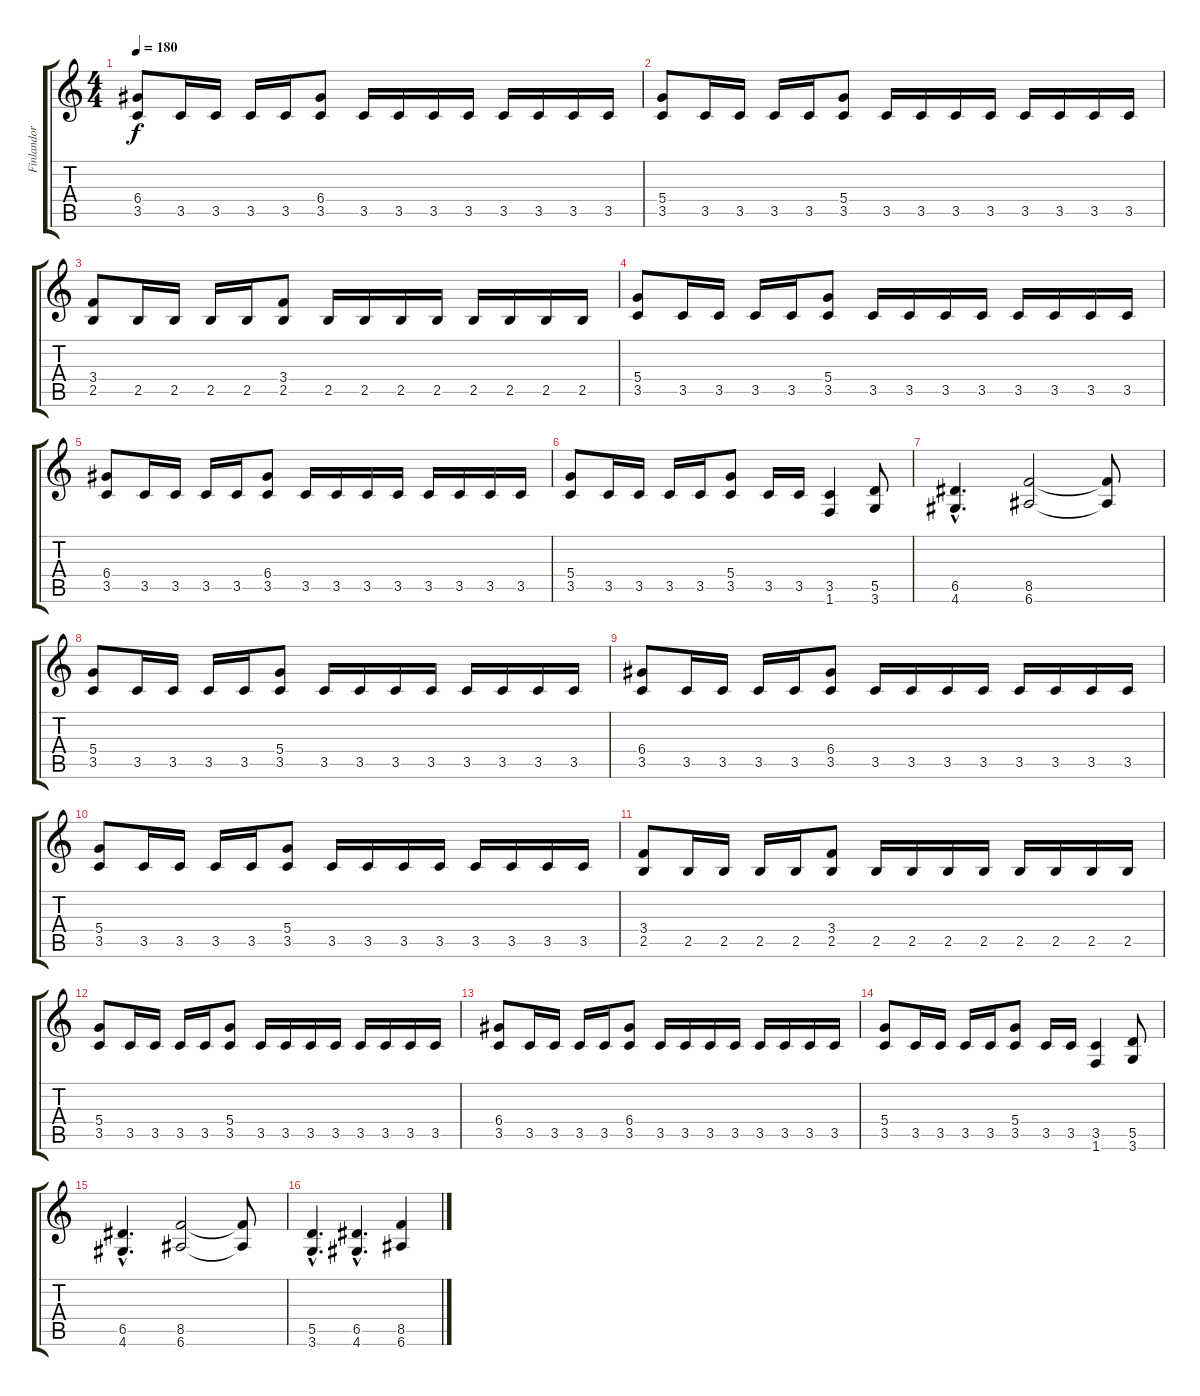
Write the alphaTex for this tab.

\track ("Finlandor" "Finlandor") {instrument distortionguitar}
\staff {score tabs}
\tuning (E4 B3 G3 D3 A2 E2) {hide}
\ts (4 4)
\tempo 180
\clef g2
\ks c
(6.4 3.5).8{dy f} 3.5.16 3.5.16 3.5.16 3.5.16 (6.4 3.5).8 3.5.16 3.5.16 3.5.16 3.5.16 3.5.16 3.5.16 3.5.16 3.5.16 |
(5.4 3.5).8 3.5.16 3.5.16 3.5.16 3.5.16 (5.4 3.5).8 3.5.16 3.5.16 3.5.16 3.5.16 3.5.16 3.5.16 3.5.16 3.5.16 |
(3.4 2.5).8 2.5.16 2.5.16 2.5.16 2.5.16 (3.4 2.5).8 2.5.16 2.5.16 2.5.16 2.5.16 2.5.16 2.5.16 2.5.16 2.5.16 |
(5.4 3.5).8 3.5.16 3.5.16 3.5.16 3.5.16 (5.4 3.5).8 3.5.16 3.5.16 3.5.16 3.5.16 3.5.16 3.5.16 3.5.16 3.5.16 |
(6.4 3.5).8 3.5.16 3.5.16 3.5.16 3.5.16 (6.4 3.5).8 3.5.16 3.5.16 3.5.16 3.5.16 3.5.16 3.5.16 3.5.16 3.5.16 |
(5.4 3.5).8 3.5.16 3.5.16 3.5.16 3.5.16 (5.4 3.5).8 3.5.16 3.5.16 (3.5 1.6).4 (5.5 3.6).8 |
(6.5{hac} 4.6{hac}).4{d} (8.5 6.6).2 (8.5{t} 6.6{t}).8 |
(5.4 3.5).8 3.5.16 3.5.16 3.5.16 3.5.16 (5.4 3.5).8 3.5.16 3.5.16 3.5.16 3.5.16 3.5.16 3.5.16 3.5.16 3.5.16 |
(6.4 3.5).8 3.5.16 3.5.16 3.5.16 3.5.16 (6.4 3.5).8 3.5.16 3.5.16 3.5.16 3.5.16 3.5.16 3.5.16 3.5.16 3.5.16 |
(5.4 3.5).8 3.5.16 3.5.16 3.5.16 3.5.16 (5.4 3.5).8 3.5.16 3.5.16 3.5.16 3.5.16 3.5.16 3.5.16 3.5.16 3.5.16 |
(3.4 2.5).8 2.5.16 2.5.16 2.5.16 2.5.16 (3.4 2.5).8 2.5.16 2.5.16 2.5.16 2.5.16 2.5.16 2.5.16 2.5.16 2.5.16 |
(5.4 3.5).8 3.5.16 3.5.16 3.5.16 3.5.16 (5.4 3.5).8 3.5.16 3.5.16 3.5.16 3.5.16 3.5.16 3.5.16 3.5.16 3.5.16 |
(6.4 3.5).8 3.5.16 3.5.16 3.5.16 3.5.16 (6.4 3.5).8 3.5.16 3.5.16 3.5.16 3.5.16 3.5.16 3.5.16 3.5.16 3.5.16 |
(5.4 3.5).8 3.5.16 3.5.16 3.5.16 3.5.16 (5.4 3.5).8 3.5.16 3.5.16 (3.5 1.6).4 (5.5 3.6).8 |
(6.5{hac} 4.6{hac}).4{d} (8.5 6.6).2 (8.5{t} 6.6{t}).8 |
(5.5{hac} 3.6{hac}).4{d} (6.5{hac} 4.6{hac}).4{d} (8.5 6.6).4
